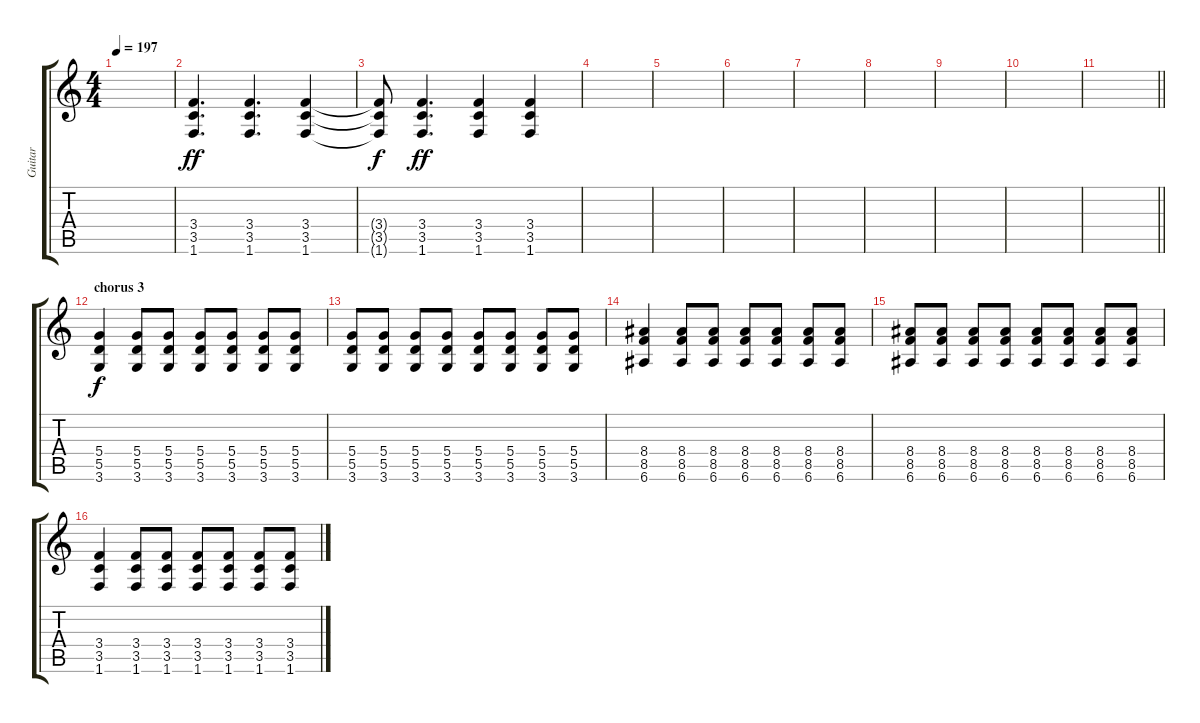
\track ("Guitar" "Guitar") {instrument distortionguitar}
\staff {score tabs}
\tuning (E4 B3 G3 D3 A2 E2) {hide}
\ts (4 4)
\tempo 197
\clef g2
\ks c
|
(3.4 3.5 1.6).4{d dy ff} (3.4 3.5 1.6).4{d} (3.4 3.5 1.6).4 |
(3.4{t} 3.5{t} 1.6{t}).8{dy f} (3.4 3.5 1.6).4{d dy ff} (3.4 3.5 1.6).4 (3.4 3.5 1.6).4 |
|
|
|
|
|
|
|
\barLineRight lightlight
|
\section ("" "chorus 3")
(5.4 5.5 3.6).4{dy f} (5.4 5.5 3.6).8 (5.4 5.5 3.6).8 (5.4 5.5 3.6).8 (5.4 5.5 3.6).8 (5.4 5.5 3.6).8 (5.4 5.5 3.6).8 |
(5.4 5.5 3.6).8 (5.4 5.5 3.6).8 (5.4 5.5 3.6).8 (5.4 5.5 3.6).8 (5.4 5.5 3.6).8 (5.4 5.5 3.6).8 (5.4 5.5 3.6).8 (5.4 5.5 3.6).8 |
(8.4 8.5 6.6).4 (8.4 8.5 6.6).8 (8.4 8.5 6.6).8 (8.4 8.5 6.6).8 (8.4 8.5 6.6).8 (8.4 8.5 6.6).8 (8.4 8.5 6.6).8 |
(8.4 8.5 6.6).8 (8.4 8.5 6.6).8 (8.4 8.5 6.6).8 (8.4 8.5 6.6).8 (8.4 8.5 6.6).8 (8.4 8.5 6.6).8 (8.4 8.5 6.6).8 (8.4 8.5 6.6).8 |
(3.4 3.5 1.6).4 (3.4 3.5 1.6).8 (3.4 3.5 1.6).8 (3.4 3.5 1.6).8 (3.4 3.5 1.6).8 (3.4 3.5 1.6).8 (3.4 3.5 1.6).8
